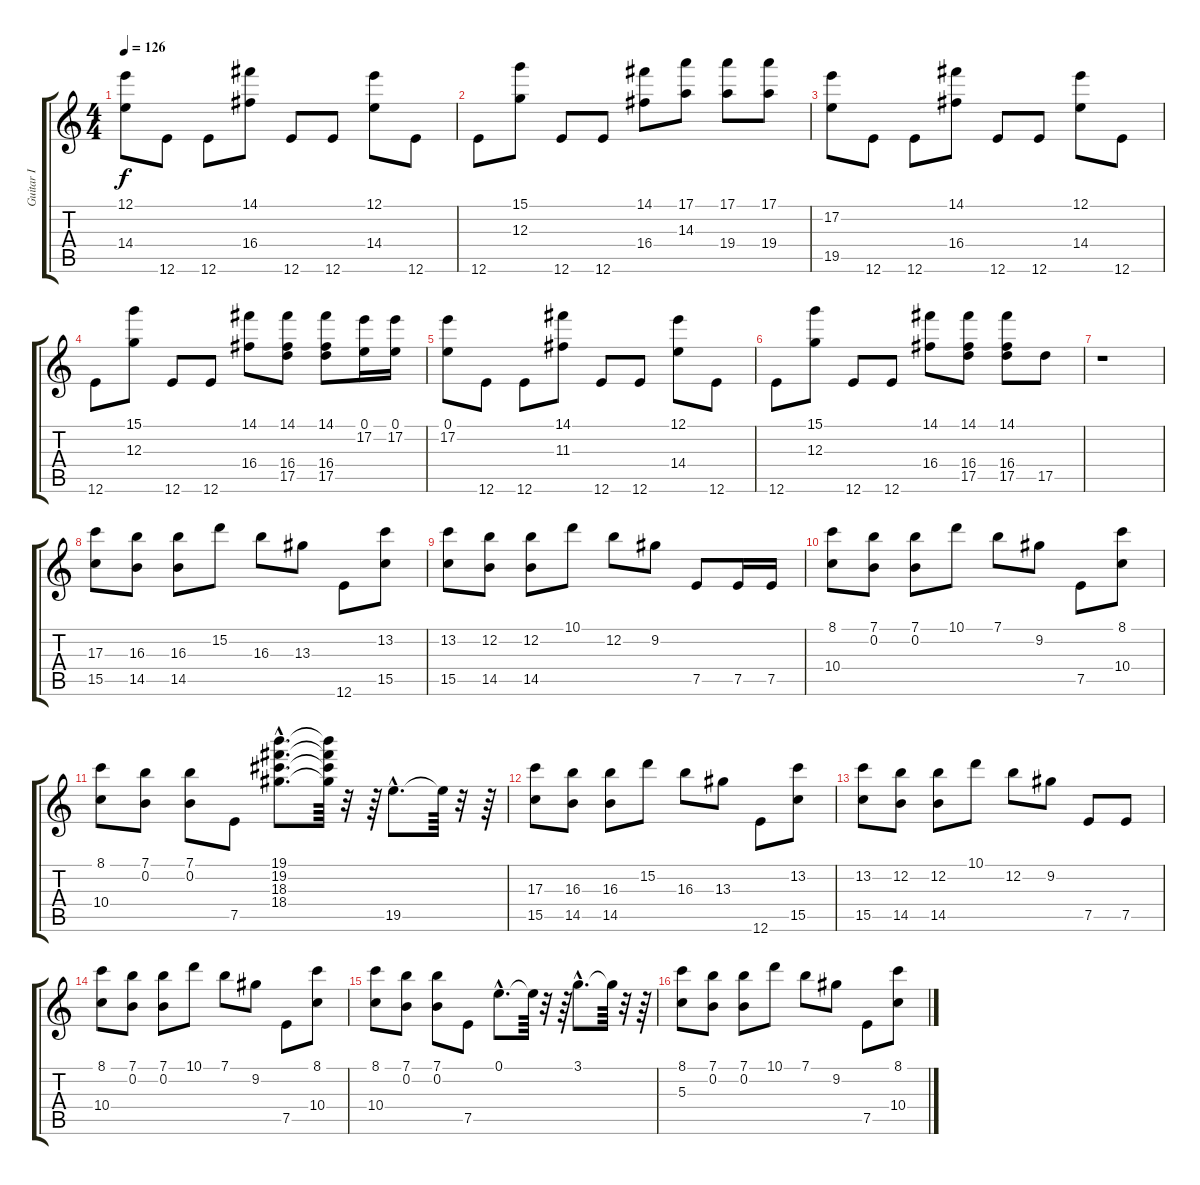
\track ("Guitar I" "Guitar I") {instrument distortionguitar}
\staff {score tabs}
\tuning (E4 B3 G3 D3 A2 E2) {hide}
\ts (4 4)
\tempo 126
\clef g2
\ks c
(12.1 14.4).8{dy f} 12.6.8 12.6.8 (14.1 16.4).8 12.6.8 12.6.8 (12.1 14.4).8 12.6.8 |
12.6.8 (15.1 12.3).8 12.6.8 12.6.8 (14.1 16.4).8 (17.1 14.3).8 (17.1 19.4).8 (17.1 19.4).8 |
(17.2 19.5).8 12.6.8 12.6.8 (14.1 16.4).8 12.6.8 12.6.8 (12.1 14.4).8 12.6.8 |
12.6.8 (15.1 12.3).8 12.6.8 12.6.8 (14.1 16.4).8 (14.1 16.4 17.5).8 (14.1 16.4 17.5).8 (0.1 17.2).16 (0.1 17.2).16 |
(0.1 17.2).8 12.6.8 12.6.8 (14.1 11.3).8 12.6.8 12.6.8 (12.1 14.4).8 12.6.8 |
12.6.8 (15.1 12.3).8 12.6.8 12.6.8 (14.1 16.4).8 (14.1 16.4 17.5).8 (14.1 16.4 17.5).8 17.5.8 |
r.1 |
(17.3 15.5).8 (16.3 14.5).8 (16.3 14.5).8 15.2.8 16.3.8 13.3.8 12.6.8 (13.2 15.5).8 |
(13.2 15.5).8 (12.2 14.5).8 (12.2 14.5).8 10.1.8 12.2.8 9.2.8 7.5.8 7.5.16 7.5.16 |
(8.1 10.4).8 (7.1 0.2).8 (7.1 0.2).8 10.1.8 7.1.8 9.2.8 7.5.8 (8.1 10.4).8 |
(8.1 10.4).8 (7.1 0.2).8 (7.1 0.2).8 7.5.8 (19.1{hac} 19.2{hac} 18.3{hac} 18.4{hac}).8{d} (19.1{t} 19.2{t} 18.3{t} 18.4{t}).64 r.32 r.64 19.5{hac}.8{d} 19.5{t}.64 r.32 r.64 |
(17.3 15.5).8 (16.3 14.5).8 (16.3 14.5).8 15.2.8 16.3.8 13.3.8 12.6.8 (13.2 15.5).8 |
(13.2 15.5).8 (12.2 14.5).8 (12.2 14.5).8 10.1.8 12.2.8 9.2.8 7.5.8 7.5.8 |
(8.1 10.4).8 (7.1 0.2).8 (7.1 0.2).8 10.1.8 7.1.8 9.2.8 7.5.8 (8.1 10.4).8 |
(8.1 10.4).8 (7.1 0.2).8 (7.1 0.2).8 7.5.8 0.1{hac}.8{d} 0.1{t}.64 r.32 r.64 3.1{hac}.8{d} 3.1{t}.64 r.32 r.64 |
(8.1 5.3).8 (7.1 0.2).8 (7.1 0.2).8 10.1.8 7.1.8 9.2.8 7.5.8 (8.1 10.4).8
